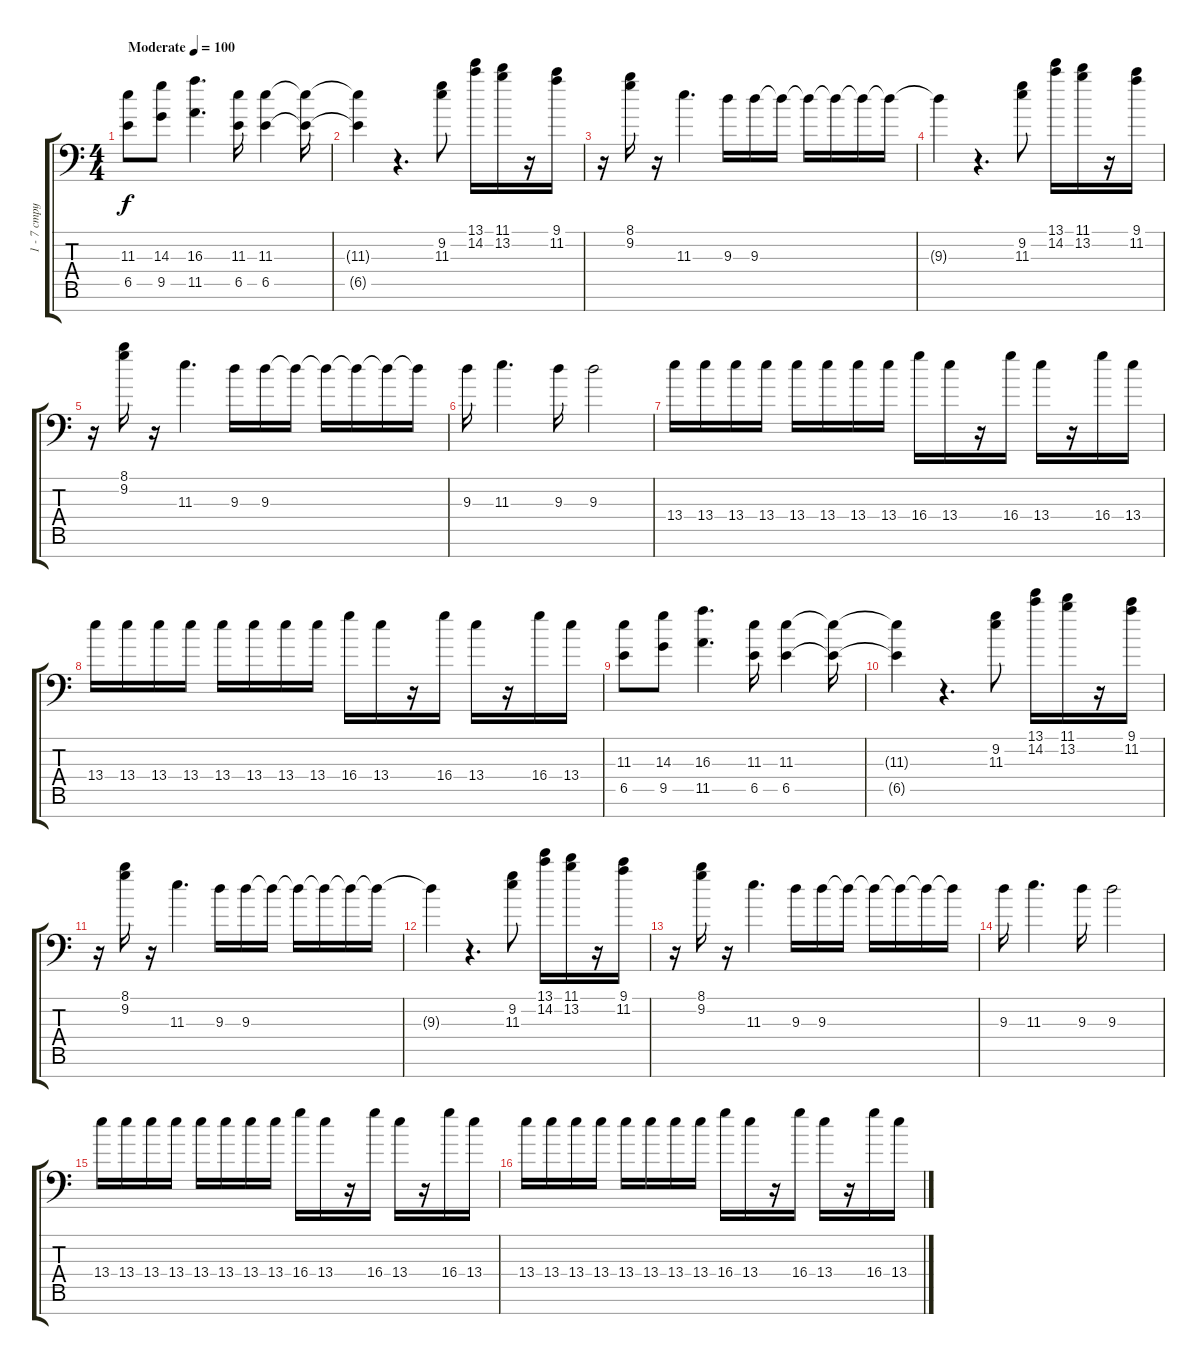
\track ("1 - 7 струны" "1 - 7 стру") {instrument distortionguitar}
\staff {score tabs}
\tuning (Eb4 Bb3 F3 Eb3 Bb2 F2 Bb1) {hide}
\ts (4 4)
\tempo (100 "Moderate")
\clef f4
\ks c
(11.3 6.5).8{dy f instrument distortionguitar} (14.3 9.5).8 (16.3 11.5).4{d} (11.3 6.5).16 (11.3 6.5).4 (11.3{t} 6.5{t}).16 |
(11.3{t} 6.5{t}).4 r.4{d} (9.2 11.3).8 (13.1 14.2).16 (11.1 13.2).16 r.16 (9.1 11.2).16 |
r.16 (8.1 9.2).16 r.16 11.3.4{d} 9.3.16 9.3.16 9.3{t}.16 9.3{t}.16 9.3{t}.16 9.3{t}.16 9.3{t}.16 |
9.3{t}.4 r.4{d} (9.2 11.3).8 (13.1 14.2).16 (11.1 13.2).16 r.16 (9.1 11.2).16 |
r.16 (8.1 9.2).16 r.16 11.3.4{d} 9.3.16 9.3.16 9.3{t}.16 9.3{t}.16 9.3{t}.16 9.3{t}.16 9.3{t}.16 |
9.3.16 11.3.4{d} 9.3.16 9.3.2 |
13.4.16 13.4.16 13.4.16 13.4.16 13.4.16 13.4.16 13.4.16 13.4.16 16.4.16 13.4.16 r.16 16.4.16 13.4.16 r.16 16.4.16 13.4.16 |
13.4.16 13.4.16 13.4.16 13.4.16 13.4.16 13.4.16 13.4.16 13.4.16 16.4.16 13.4.16 r.16 16.4.16 13.4.16 r.16 16.4.16 13.4.16 |
(11.3 6.5).8 (14.3 9.5).8 (16.3 11.5).4{d} (11.3 6.5).16 (11.3 6.5).4 (11.3{t} 6.5{t}).16 |
(11.3{t} 6.5{t}).4 r.4{d} (9.2 11.3).8 (13.1 14.2).16 (11.1 13.2).16 r.16 (9.1 11.2).16 |
r.16 (8.1 9.2).16 r.16 11.3.4{d} 9.3.16 9.3.16 9.3{t}.16 9.3{t}.16 9.3{t}.16 9.3{t}.16 9.3{t}.16 |
9.3{t}.4 r.4{d} (9.2 11.3).8 (13.1 14.2).16 (11.1 13.2).16 r.16 (9.1 11.2).16 |
r.16 (8.1 9.2).16 r.16 11.3.4{d} 9.3.16 9.3.16 9.3{t}.16 9.3{t}.16 9.3{t}.16 9.3{t}.16 9.3{t}.16 |
9.3.16 11.3.4{d} 9.3.16 9.3.2 |
13.4.16 13.4.16 13.4.16 13.4.16 13.4.16 13.4.16 13.4.16 13.4.16 16.4.16 13.4.16 r.16 16.4.16 13.4.16 r.16 16.4.16 13.4.16 |
13.4.16 13.4.16 13.4.16 13.4.16 13.4.16 13.4.16 13.4.16 13.4.16 16.4.16 13.4.16 r.16 16.4.16 13.4.16 r.16 16.4.16 13.4.16
